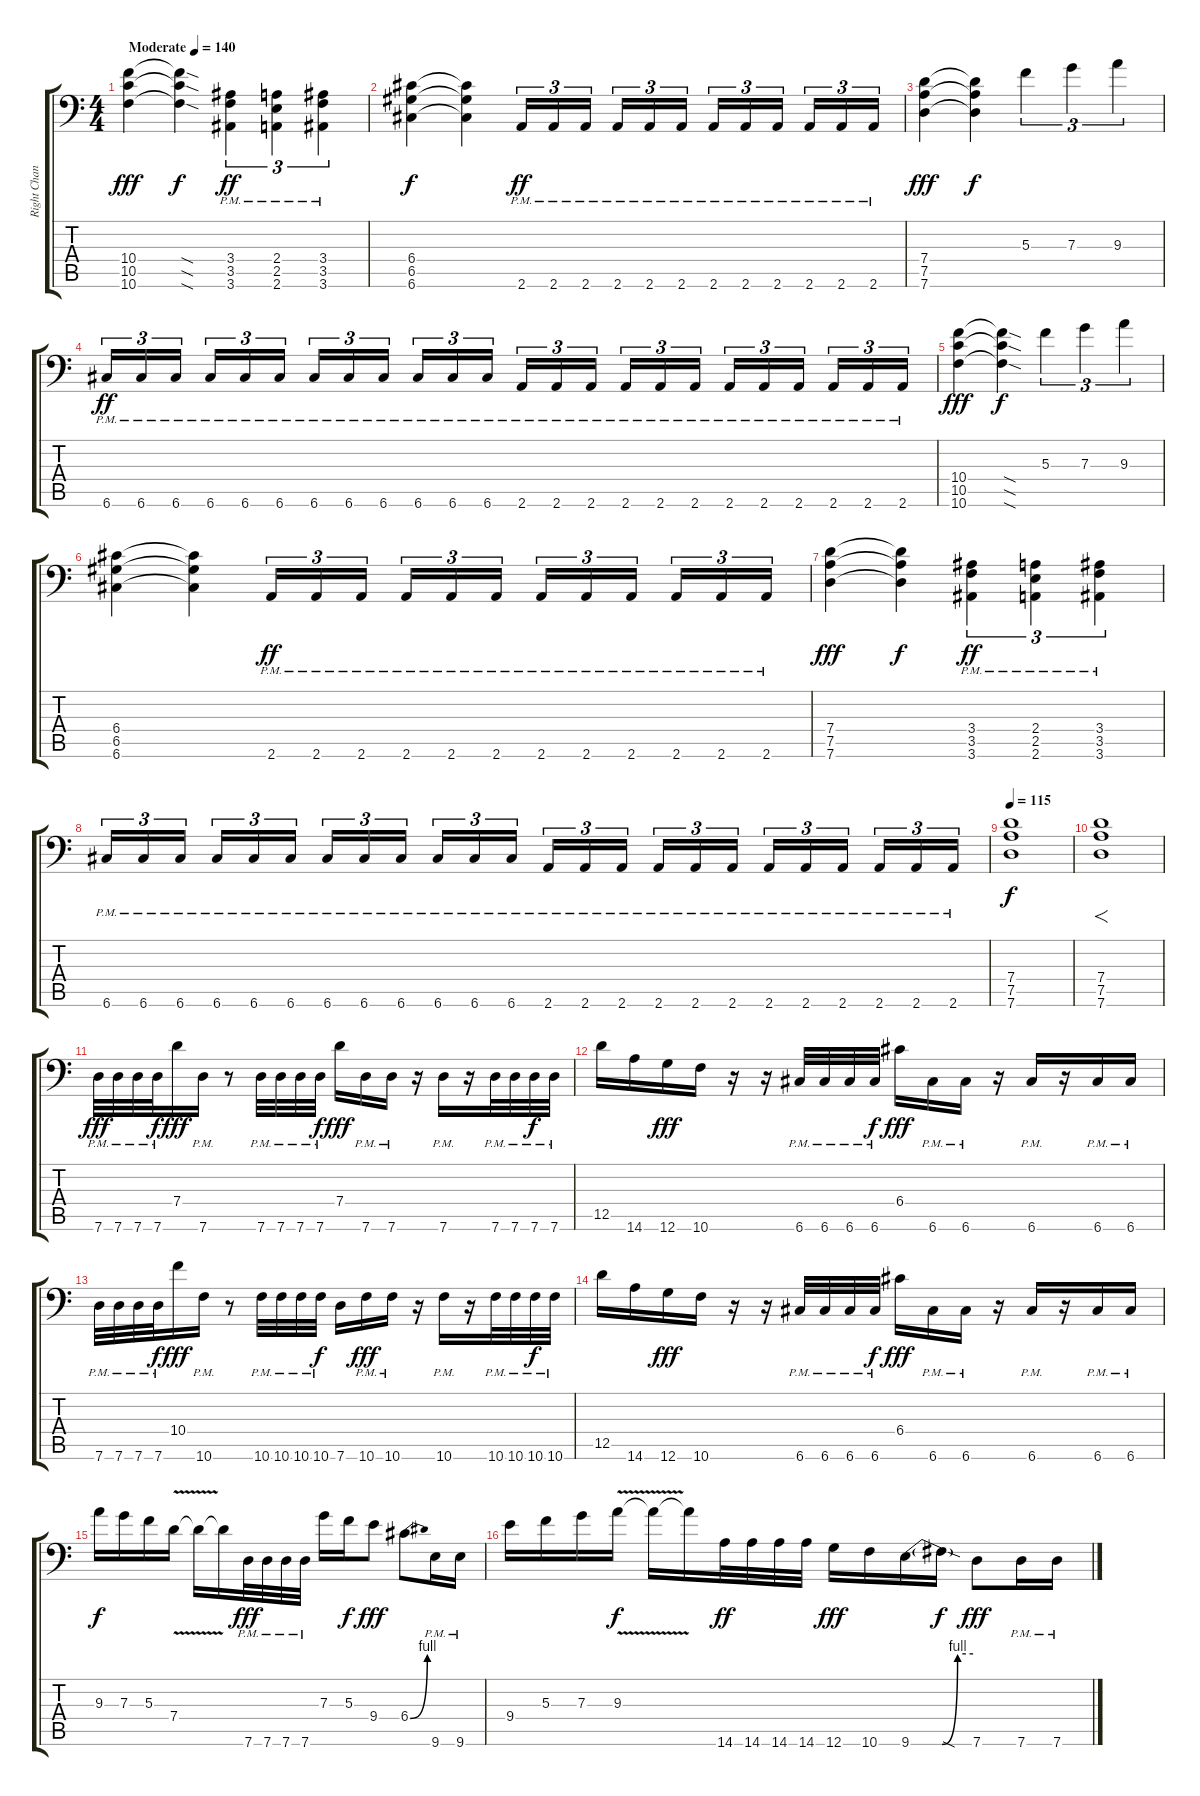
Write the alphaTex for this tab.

\track ("Right Channel" "Right Chan") {instrument distortionguitar}
\staff {score tabs}
\tuning (A3 E3 C3 G2 D2 G1) {hide}
\ts (4 4)
\tempo (140 "Moderate")
\clef f4
\ks c
(10.4 10.5 10.6).4{dy fff instrument distortionguitar} (10.4{sod t} 10.5{sod t} 10.6{sod t}).4{dy f} (3.4{pm} 3.5{pm} 3.6{pm}).4{tu (3 2) dy ff} (2.4{pm} 2.5{pm} 2.6{pm}).4{tu (3 2)} (3.4{pm} 3.5{pm} 3.6{pm}).4{tu (3 2)} |
(6.4 6.5 6.6).4{dy f} (6.4{t} 6.5{t} 6.6{t}).4 2.6{pm}.16{tu (3 2) dy ff} 2.6{pm}.16{tu (3 2)} 2.6{pm}.16{tu (3 2) beam splitsecondary} 2.6{pm}.16{tu (3 2)} 2.6{pm}.16{tu (3 2)} 2.6{pm}.16{tu (3 2)} 2.6{pm}.16{tu (3 2)} 2.6{pm}.16{tu (3 2)} 2.6{pm}.16{tu (3 2) beam splitsecondary} 2.6{pm}.16{tu (3 2)} 2.6{pm}.16{tu (3 2)} 2.6{pm}.16{tu (3 2)} |
(7.4 7.5 7.6).4{dy fff} (7.4{t} 7.5{t} 7.6{t}).4{dy f} 5.3.4{tu (3 2)} 7.3.4{tu (3 2)} 9.3.4{tu (3 2)} |
6.6{pm}.16{tu (3 2) dy ff} 6.6{pm}.16{tu (3 2)} 6.6{pm}.16{tu (3 2) beam splitsecondary} 6.6{pm}.16{tu (3 2)} 6.6{pm}.16{tu (3 2)} 6.6{pm}.16{tu (3 2)} 6.6{pm}.16{tu (3 2)} 6.6{pm}.16{tu (3 2)} 6.6{pm}.16{tu (3 2) beam splitsecondary} 6.6{pm}.16{tu (3 2)} 6.6{pm}.16{tu (3 2)} 6.6{pm}.16{tu (3 2)} 2.6{pm}.16{tu (3 2)} 2.6{pm}.16{tu (3 2)} 2.6{pm}.16{tu (3 2) beam splitsecondary} 2.6{pm}.16{tu (3 2)} 2.6{pm}.16{tu (3 2)} 2.6{pm}.16{tu (3 2)} 2.6{pm}.16{tu (3 2)} 2.6{pm}.16{tu (3 2)} 2.6{pm}.16{tu (3 2) beam splitsecondary} 2.6{pm}.16{tu (3 2)} 2.6{pm}.16{tu (3 2)} 2.6{pm}.16{tu (3 2)} |
(10.4 10.5 10.6).4{dy fff} (10.4{sod t} 10.5{sod t} 10.6{sod t}).4{dy f} 5.3.4{tu (3 2)} 7.3.4{tu (3 2)} 9.3.4{tu (3 2)} |
(6.4 6.5 6.6).4 (6.4{t} 6.5{t} 6.6{t}).4 2.6{pm}.16{tu (3 2) dy ff} 2.6{pm}.16{tu (3 2)} 2.6{pm}.16{tu (3 2) beam splitsecondary} 2.6{pm}.16{tu (3 2)} 2.6{pm}.16{tu (3 2)} 2.6{pm}.16{tu (3 2)} 2.6{pm}.16{tu (3 2)} 2.6{pm}.16{tu (3 2)} 2.6{pm}.16{tu (3 2) beam splitsecondary} 2.6{pm}.16{tu (3 2)} 2.6{pm}.16{tu (3 2)} 2.6{pm}.16{tu (3 2)} |
(7.4 7.5 7.6).4{dy fff} (7.4{t} 7.5{t} 7.6{t}).4{dy f} (3.4{pm} 3.5{pm} 3.6{pm}).4{tu (3 2) dy ff} (2.4{pm} 2.5{pm} 2.6{pm}).4{tu (3 2)} (3.4{pm} 3.5{pm} 3.6{pm}).4{tu (3 2)} |
6.6{pm}.16{tu (3 2)} 6.6{pm}.16{tu (3 2)} 6.6{pm}.16{tu (3 2) beam splitsecondary} 6.6{pm}.16{tu (3 2)} 6.6{pm}.16{tu (3 2)} 6.6{pm}.16{tu (3 2)} 6.6{pm}.16{tu (3 2)} 6.6{pm}.16{tu (3 2)} 6.6{pm}.16{tu (3 2) beam splitsecondary} 6.6{pm}.16{tu (3 2)} 6.6{pm}.16{tu (3 2)} 6.6{pm}.16{tu (3 2)} 2.6{pm}.16{tu (3 2)} 2.6{pm}.16{tu (3 2)} 2.6{pm}.16{tu (3 2) beam splitsecondary} 2.6{pm}.16{tu (3 2)} 2.6{pm}.16{tu (3 2)} 2.6{pm}.16{tu (3 2)} 2.6{pm}.16{tu (3 2)} 2.6{pm}.16{tu (3 2)} 2.6{pm}.16{tu (3 2) beam splitsecondary} 2.6{pm}.16{tu (3 2)} 2.6{pm}.16{tu (3 2)} 2.6{pm}.16{tu (3 2)} |
\tempo 118
\tempo 115
(7.4 7.5 7.6).1{dy f} |
(7.4 7.5 7.6).1{f} |
7.6{pm}.32{dy fff} 7.6{pm}.32 7.6{pm}.32 7.6{pm}.32{dy f} 7.4.16{dy fff} 7.6{pm}.16 r.8 7.6{pm}.32 7.6{pm}.32 7.6{pm}.32 7.6{pm}.32{dy f} 7.4.16{dy fff} 7.6{pm}.16 7.6{pm}.16 r.16 7.6{pm}.16 r.16 7.6{pm}.32 7.6{pm}.32 7.6{pm}.32{dy f} 7.6{pm}.32 |
12.5.16 14.6.16 12.6.16{dy fff} 10.6.16 r.16 r.16 6.6{pm}.32 6.6{pm}.32 6.6{pm}.32 6.6{pm}.32{dy f} 6.4.16{dy fff} 6.6{pm}.16 6.6{pm}.16 r.16 6.6{pm}.16 r.16 6.6{pm}.16 6.6{pm}.16 |
7.6{pm}.32 7.6{pm}.32 7.6{pm}.32 7.6{pm}.32{dy f} 10.4.16{dy fff} 10.6{pm}.16 r.8 10.6{pm}.32 10.6{pm}.32 10.6{pm}.32 10.6{pm}.32{dy f} 7.6.16 10.6{pm}.16{dy fff} 10.6{pm}.16 r.16 10.6{pm}.16 r.16 10.6{pm}.32 10.6{pm}.32 10.6{pm}.32{dy f} 10.6{pm}.32 |
12.5.16 14.6.16 12.6.16{dy fff} 10.6.16 r.16 r.16 6.6{pm}.32 6.6{pm}.32 6.6{pm}.32 6.6{pm}.32{dy f} 6.4.16{dy fff} 6.6{pm}.16 6.6{pm}.16 r.16 6.6{pm}.16 r.16 6.6{pm}.16 6.6{pm}.16 |
9.3.16{dy f} 7.3.16 5.3.16 7.4{v}.16 7.4{t}.16 7.4{t}.16 7.6{pm}.32{dy fff} 7.6{pm}.32 7.6{pm}.32 7.6{pm}.32 7.3.16 5.3.16{dy f} 9.4.8{dy fff} 6.4{be (bend 0 0 60 4)}.8 9.6{pm}.16 9.6{pm}.16 |
9.4.16 5.3.16 7.3.16 9.3{v}.16{dy f} 9.3{t}.16 9.3{t}.16 14.6.32{dy ff} 14.6.32 14.6.32 14.6.32 12.6.16{dy fff} 10.6.16 9.6{be (custom 0 0 30 0 45 4 60 4)}.16 9.6{sod t}.16{dy f} 7.6.8{dy fff} 7.6{pm}.16 7.6{pm}.16
